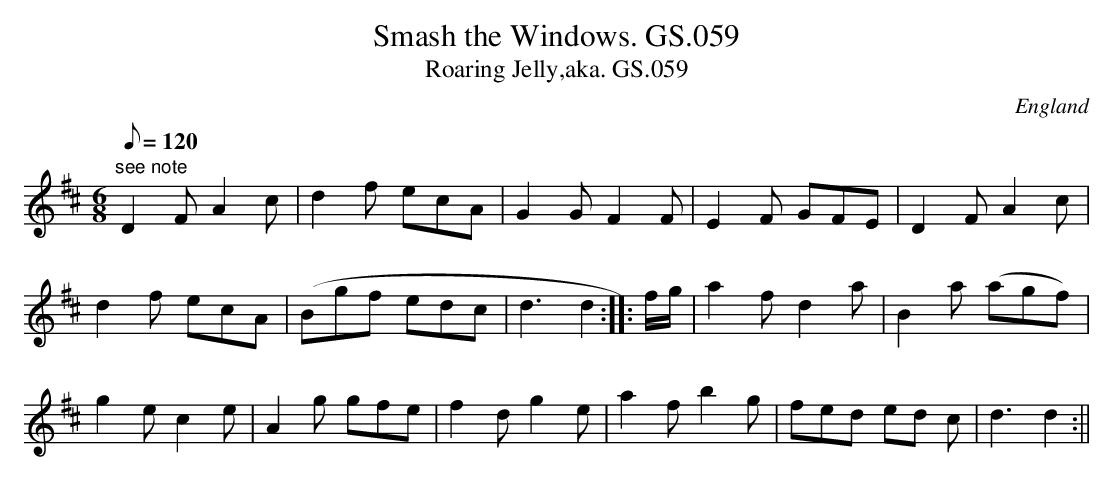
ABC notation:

X:1
T:Smash the Windows. GS.059
T:Roaring Jelly,aka. GS.059
M:6/8
L:1/8
Q:120
O:England
K:D major
"see note"D2FA2c | d2f ecA | G2GF2F | E2F GFE | D2FA2c |! d2f ecA | (Bgf
) edc |
 d3d2 :||:
f/g/ | a2fd2a | B2a (agf) |! g2ec2e | A2g gfe | f2dg2e | a2fb2g | fed ed
c |
d3d2 :||
